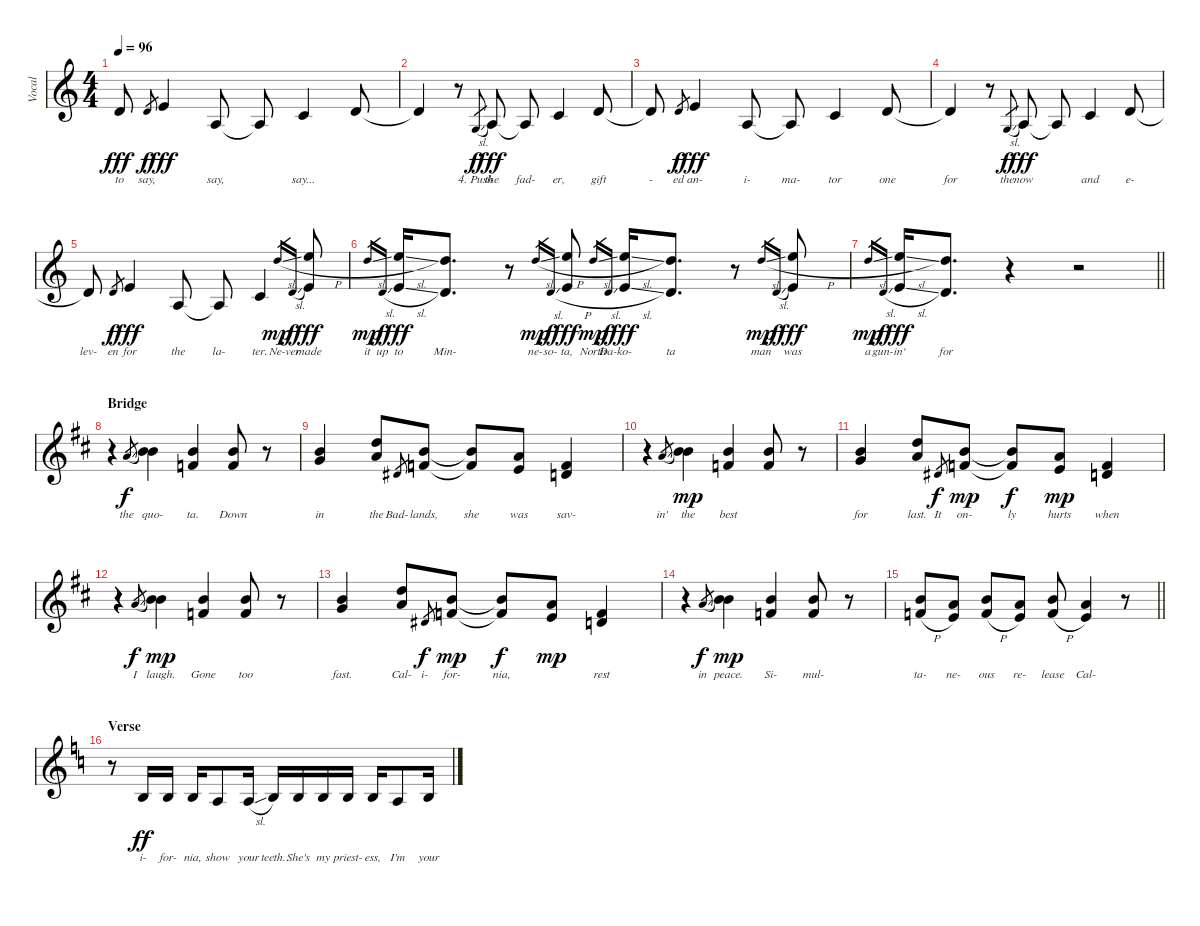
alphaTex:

\track ("Vocal" "Vocal") {instrument lead6voice}
\staff {score}
\tuning (E4 B3 G3 D3 A2 E2 B1) {hide}
\ts (4 4)
\tempo 96
\clef g2
\ks aminor
7.3{t}.8{lyrics (0 "to") lyrics (1 "") lyrics (2 "") lyrics (3 "") lyrics (4 "") dy fff} 7.3.8{lyrics (0 "say,") lyrics (1 "") lyrics (2 "") lyrics (3 "") lyrics (4 "") gr dy f} 9.3.4{lyrics (0 " ") lyrics (1 "") lyrics (2 "") lyrics (3 "") lyrics (4 "") dy fff} 7.4.8{lyrics (0 "say,") lyrics (1 "") lyrics (2 "") lyrics (3 "") lyrics (4 "")} 7.4{t}.8{lyrics (0 " ") lyrics (1 "") lyrics (2 "") lyrics (3 "") lyrics (4 "")} 5.3.4{lyrics (0 "say...") lyrics (1 "") lyrics (2 "") lyrics (3 "") lyrics (4 "")} 7.3.8{lyrics (0 " ") lyrics (1 "") lyrics (2 "") lyrics (3 "") lyrics (4 "")} |
7.3{t}.4{lyrics (0 "") lyrics (1 "") lyrics (2 "") lyrics (3 "") lyrics (4 "")} r.8 5.4{sl}.8{lyrics (0 "4. Push") lyrics (1 "") lyrics (2 "") lyrics (3 "") lyrics (4 "") gr dy f} 7.4.8{lyrics (0 "the") lyrics (1 "") lyrics (2 "") lyrics (3 "") lyrics (4 "") dy fff} 7.4{t}.8{lyrics (0 "fad-") lyrics (1 "") lyrics (2 "") lyrics (3 "") lyrics (4 "")} 5.3.4{lyrics (0 "er,") lyrics (1 "") lyrics (2 "") lyrics (3 "") lyrics (4 "")} 7.3.8{lyrics (0 "gift") lyrics (1 "") lyrics (2 "") lyrics (3 "") lyrics (4 "")} |
7.3{t}.8{lyrics (0 "-") lyrics (1 "") lyrics (2 "") lyrics (3 "") lyrics (4 "")} 7.3.8{lyrics (0 "ed") lyrics (1 "") lyrics (2 "") lyrics (3 "") lyrics (4 "") gr dy f} 9.3.4{lyrics (0 "an-") lyrics (1 "") lyrics (2 "") lyrics (3 "") lyrics (4 "") dy fff} 7.4.8{lyrics (0 "i-") lyrics (1 "") lyrics (2 "") lyrics (3 "") lyrics (4 "")} 7.4{t}.8{lyrics (0 "ma-") lyrics (1 "") lyrics (2 "") lyrics (3 "") lyrics (4 "")} 5.3.4{lyrics (0 "tor") lyrics (1 "") lyrics (2 "") lyrics (3 "") lyrics (4 "")} 7.3.8{lyrics (0 "one") lyrics (1 "") lyrics (2 "") lyrics (3 "") lyrics (4 "")} |
7.3{t}.4{lyrics (0 "for") lyrics (1 "") lyrics (2 "") lyrics (3 "") lyrics (4 "")} r.8 5.4{sl}.8{lyrics (0 "the") lyrics (1 "") lyrics (2 "") lyrics (3 "") lyrics (4 "") gr dy f} 7.4.8{lyrics (0 "now") lyrics (1 "") lyrics (2 "") lyrics (3 "") lyrics (4 "") dy fff} 7.4{t}.8{lyrics (0 " ") lyrics (1 "") lyrics (2 "") lyrics (3 "") lyrics (4 "")} 5.3.4{lyrics (0 "and") lyrics (1 "") lyrics (2 "") lyrics (3 "") lyrics (4 "")} 7.3.8{lyrics (0 "e-") lyrics (1 "") lyrics (2 "") lyrics (3 "") lyrics (4 "")} |
7.3{t}.8{lyrics (0 "lev-") lyrics (1 "") lyrics (2 "") lyrics (3 "") lyrics (4 "")} 7.3.8{lyrics (0 "en") lyrics (1 "") lyrics (2 "") lyrics (3 "") lyrics (4 "") gr dy f} 9.3.4{lyrics (0 "for") lyrics (1 "") lyrics (2 "") lyrics (3 "") lyrics (4 "") dy fff} 7.4.8{lyrics (0 "the") lyrics (1 "") lyrics (2 "") lyrics (3 "") lyrics (4 "")} 7.4{t}.8{lyrics (0 "la-") lyrics (1 "") lyrics (2 "") lyrics (3 "") lyrics (4 "")} 5.3.4{lyrics (0 "ter.") lyrics (1 "") lyrics (2 "") lyrics (3 "") lyrics (4 "")} 10.1{sl}.16{lyrics (0 "Ne-") lyrics (1 "") lyrics (2 "") lyrics (3 "") lyrics (4 "") gr dy mp} 7.3{sl}.16{lyrics (0 "ver") lyrics (1 "") lyrics (2 "") lyrics (3 "") lyrics (4 "") gr dy f} (12.1{h} 9.3).8{lyrics (0 "made") lyrics (1 "") lyrics (2 "") lyrics (3 "") lyrics (4 "") dy fff} |
10.1{sl}.16{lyrics (0 "it") lyrics (1 "") lyrics (2 "") lyrics (3 "") lyrics (4 "") gr dy mp} 7.3{sl}.16{lyrics (0 "up") lyrics (1 "") lyrics (2 "") lyrics (3 "") lyrics (4 "") gr dy f} (12.1{sl} 9.3{sl}).16{lyrics (0 "to") lyrics (1 "") lyrics (2 "") lyrics (3 "") lyrics (4 "") dy fff} (10.1 7.3).8{d lyrics (0 "Min-") lyrics (1 "") lyrics (2 "") lyrics (3 "") lyrics (4 "")} r.8 10.1{sl}.16{lyrics (0 "ne-") lyrics (1 "") lyrics (2 "") lyrics (3 "") lyrics (4 "") gr dy mp} 7.3{sl}.16{lyrics (0 "so-") lyrics (1 "") lyrics (2 "") lyrics (3 "") lyrics (4 "") gr dy f} (12.1{h} 9.3{h}).8{lyrics (0 "ta,") lyrics (1 "") lyrics (2 "") lyrics (3 "") lyrics (4 "") dy fff} 10.1{sl}.16{lyrics (0 "North") lyrics (1 "") lyrics (2 "") lyrics (3 "") lyrics (4 "") gr dy mp} 7.3{sl}.16{lyrics (0 "Da-") lyrics (1 "") lyrics (2 "") lyrics (3 "") lyrics (4 "") gr dy f} (12.1{sl} 9.3{sl}).16{lyrics (0 "ko-") lyrics (1 "") lyrics (2 "") lyrics (3 "") lyrics (4 "") dy fff} (10.1 7.3).8{d lyrics (0 "ta") lyrics (1 "") lyrics (2 "") lyrics (3 "") lyrics (4 "")} r.8 10.1{sl}.16{lyrics (0 "man") lyrics (1 "") lyrics (2 "") lyrics (3 "") lyrics (4 "") gr dy mp} 7.3{sl}.16{lyrics (0 " ") lyrics (1 "") lyrics (2 "") lyrics (3 "") lyrics (4 "") gr dy f} (12.1{h} 9.3).8{lyrics (0 "was") lyrics (1 "") lyrics (2 "") lyrics (3 "") lyrics (4 "") dy fff} |
\barLineRight lightlight
10.1{sl}.16{lyrics (0 "a") lyrics (1 "") lyrics (2 "") lyrics (3 "") lyrics (4 "") gr dy mp} 7.3{sl}.16{lyrics (0 "gun-") lyrics (1 "") lyrics (2 "") lyrics (3 "") lyrics (4 "") gr dy f} (12.1{sl} 9.3{sl}).16{lyrics (0 "in'") lyrics (1 "") lyrics (2 "") lyrics (3 "") lyrics (4 "") dy fff} (10.1 7.3).8{d lyrics (0 "for") lyrics (1 "") lyrics (2 "") lyrics (3 "") lyrics (4 "")} r.4 r.2 |
\section ("" "Bridge")
\ks bminor
r.4 5.1{sl}.8{lyrics (0 "the") lyrics (1 "") lyrics (2 "") lyrics (3 "") lyrics (4 "") gr dy f} (7.1 12.2).4{lyrics (0 "quo-") lyrics (1 "") lyrics (2 "") lyrics (3 "") lyrics (4 "")} (7.1 6.2).4{lyrics (0 "ta.") lyrics (1 "") lyrics (2 "") lyrics (3 "") lyrics (4 "")} (1.1 12.2).8{lyrics (0 "Down") lyrics (1 "") lyrics (2 "") lyrics (3 "") lyrics (4 "")} r.8 |
(3.1 12.2).4{lyrics (0 "in") lyrics (1 "") lyrics (2 "") lyrics (3 "") lyrics (4 "")} (5.1 15.2).8{lyrics (0 "the") lyrics (1 "") lyrics (2 "") lyrics (3 "") lyrics (4 "")} 4.2.8{lyrics (0 "Bad-") lyrics (1 "") lyrics (2 "") lyrics (3 "") lyrics (4 "") gr} (6.2 16.3).8{lyrics (0 "lands,") lyrics (1 "") lyrics (2 "") lyrics (3 "") lyrics (4 "")} (6.2{t} 16.3{t}).8{lyrics (0 "she") lyrics (1 "") lyrics (2 "") lyrics (3 "") lyrics (4 "")} (0.1 10.2).8{lyrics (0 "was") lyrics (1 "") lyrics (2 "") lyrics (3 "") lyrics (4 "")} (1.1 3.2).4{lyrics (0 "sav-") lyrics (1 "") lyrics (2 "") lyrics (3 "") lyrics (4 "")} |
r.4 5.1{sl}.8{lyrics (0 "in'") lyrics (1 "") lyrics (2 "") lyrics (3 "") lyrics (4 "") gr} (7.1 12.2).4{lyrics (0 "the") lyrics (1 "") lyrics (2 "") lyrics (3 "") lyrics (4 "") dy mp} (7.1 6.2).4{lyrics (0 "best") lyrics (1 "") lyrics (2 "") lyrics (3 "") lyrics (4 "")} (7.1 6.2).8{lyrics (0 " ") lyrics (1 "") lyrics (2 "") lyrics (3 "") lyrics (4 "")} r.8 |
(7.1 8.2).4{lyrics (0 "for") lyrics (1 "") lyrics (2 "") lyrics (3 "") lyrics (4 "")} (10.1 10.2).8{lyrics (0 "last.") lyrics (1 "") lyrics (2 "") lyrics (3 "") lyrics (4 "")} 4.2.8{lyrics (0 "It") lyrics (1 "") lyrics (2 "") lyrics (3 "") lyrics (4 "") gr dy f} (7.1 6.2).8{lyrics (0 "on-") lyrics (1 "") lyrics (2 "") lyrics (3 "") lyrics (4 "") dy mp} (7.1{t} 6.2{t}).8{lyrics (0 "ly") lyrics (1 "") lyrics (2 "") lyrics (3 "") lyrics (4 "") dy f} (5.1 5.2).8{lyrics (0 "hurts") lyrics (1 "") lyrics (2 "") lyrics (3 "") lyrics (4 "") dy mp} (1.1 3.2).4{lyrics (0 "when") lyrics (1 "") lyrics (2 "") lyrics (3 "") lyrics (4 "")} |
r.4 5.1{sl}.8{lyrics (0 "I") lyrics (1 "") lyrics (2 "") lyrics (3 "") lyrics (4 "") gr dy f} (7.1 12.2).4{lyrics (0 "laugh.") lyrics (1 "") lyrics (2 "") lyrics (3 "") lyrics (4 "") dy mp} (7.1 6.2).4{lyrics (0 "Gone") lyrics (1 "") lyrics (2 "") lyrics (3 "") lyrics (4 "")} (7.1 6.2).8{lyrics (0 "too") lyrics (1 "") lyrics (2 "") lyrics (3 "") lyrics (4 "")} r.8 |
(7.1 8.2).4{lyrics (0 "fast.") lyrics (1 "") lyrics (2 "") lyrics (3 "") lyrics (4 "")} (10.1 10.2).8{lyrics (0 "Cal-") lyrics (1 "") lyrics (2 "") lyrics (3 "") lyrics (4 "")} 4.2.8{lyrics (0 "i-") lyrics (1 "") lyrics (2 "") lyrics (3 "") lyrics (4 "") gr dy f} (7.1 6.2).8{lyrics (0 "for-") lyrics (1 "") lyrics (2 "") lyrics (3 "") lyrics (4 "") dy mp} (7.1{t} 6.2{t}).8{lyrics (0 "nia,") lyrics (1 "") lyrics (2 "") lyrics (3 "") lyrics (4 "") dy f} (5.1 5.2).8{lyrics (0 "") lyrics (1 "") lyrics (2 "") lyrics (3 "") lyrics (4 "") dy mp} (1.1 3.2).4{lyrics (0 "rest") lyrics (1 "") lyrics (2 "") lyrics (3 "") lyrics (4 "")} |
r.4 5.1{sl}.8{lyrics (0 "in") lyrics (1 "") lyrics (2 "") lyrics (3 "") lyrics (4 "") gr dy f} (7.1 12.2).4{lyrics (0 "peace.") lyrics (1 "") lyrics (2 "") lyrics (3 "") lyrics (4 "") dy mp} (7.1 6.2).4{lyrics (0 "Si-") lyrics (1 "") lyrics (2 "") lyrics (3 "") lyrics (4 "")} (7.1 6.2).8{lyrics (0 "mul-") lyrics (1 "") lyrics (2 "") lyrics (3 "") lyrics (4 "")} r.8 |
\barLineRight lightlight
(7.1{h} 6.2{h}).8{lyrics (0 "ta-") lyrics (1 "") lyrics (2 "") lyrics (3 "") lyrics (4 "")} (5.1 5.2).8{lyrics (0 "ne-") lyrics (1 "") lyrics (2 "") lyrics (3 "") lyrics (4 "")} (7.1{h} 6.2{h}).8{lyrics (0 "ous") lyrics (1 "") lyrics (2 "") lyrics (3 "") lyrics (4 "")} (5.1 5.2).8{lyrics (0 "re-") lyrics (1 "") lyrics (2 "") lyrics (3 "") lyrics (4 "")} (7.1{h} 6.2{h}).8{lyrics (0 "lease") lyrics (1 "") lyrics (2 "") lyrics (3 "") lyrics (4 "")} (5.1 5.2).4{lyrics (0 "Cal-") lyrics (1 "") lyrics (2 "") lyrics (3 "") lyrics (4 "")} r.8 |
\section ("" "Verse")
\ks aminor
r.8 9.4.16{lyrics (0 "i-") lyrics (1 "") lyrics (2 "") lyrics (3 "") lyrics (4 "") dy ff} 9.4.16{lyrics (0 "for-") lyrics (1 "") lyrics (2 "") lyrics (3 "") lyrics (4 "")} 9.4.16{lyrics (0 "nia,") lyrics (1 "") lyrics (2 "") lyrics (3 "") lyrics (4 "")} 7.4.8{lyrics (0 "show") lyrics (1 "") lyrics (2 "") lyrics (3 "") lyrics (4 "")} 7.4{sl}.16{lyrics (0 "your") lyrics (1 "") lyrics (2 "") lyrics (3 "") lyrics (4 "")} 9.4.16{lyrics (0 "teeth.") lyrics (1 "") lyrics (2 "") lyrics (3 "") lyrics (4 "")} 9.4.16{lyrics (0 "She's") lyrics (1 "") lyrics (2 "") lyrics (3 "") lyrics (4 "")} 9.4.16{lyrics (0 "my") lyrics (1 "") lyrics (2 "") lyrics (3 "") lyrics (4 "")} 9.4.16{lyrics (0 "priest-") lyrics (1 "") lyrics (2 "") lyrics (3 "") lyrics (4 "")} 9.4.16{lyrics (0 "ess,") lyrics (1 "") lyrics (2 "") lyrics (3 "") lyrics (4 "")} 7.4.8{lyrics (0 "I'm") lyrics (1 "") lyrics (2 "") lyrics (3 "") lyrics (4 "")} 9.4.16{lyrics (0 "your") lyrics (1 "") lyrics (2 "") lyrics (3 "") lyrics (4 "")}
